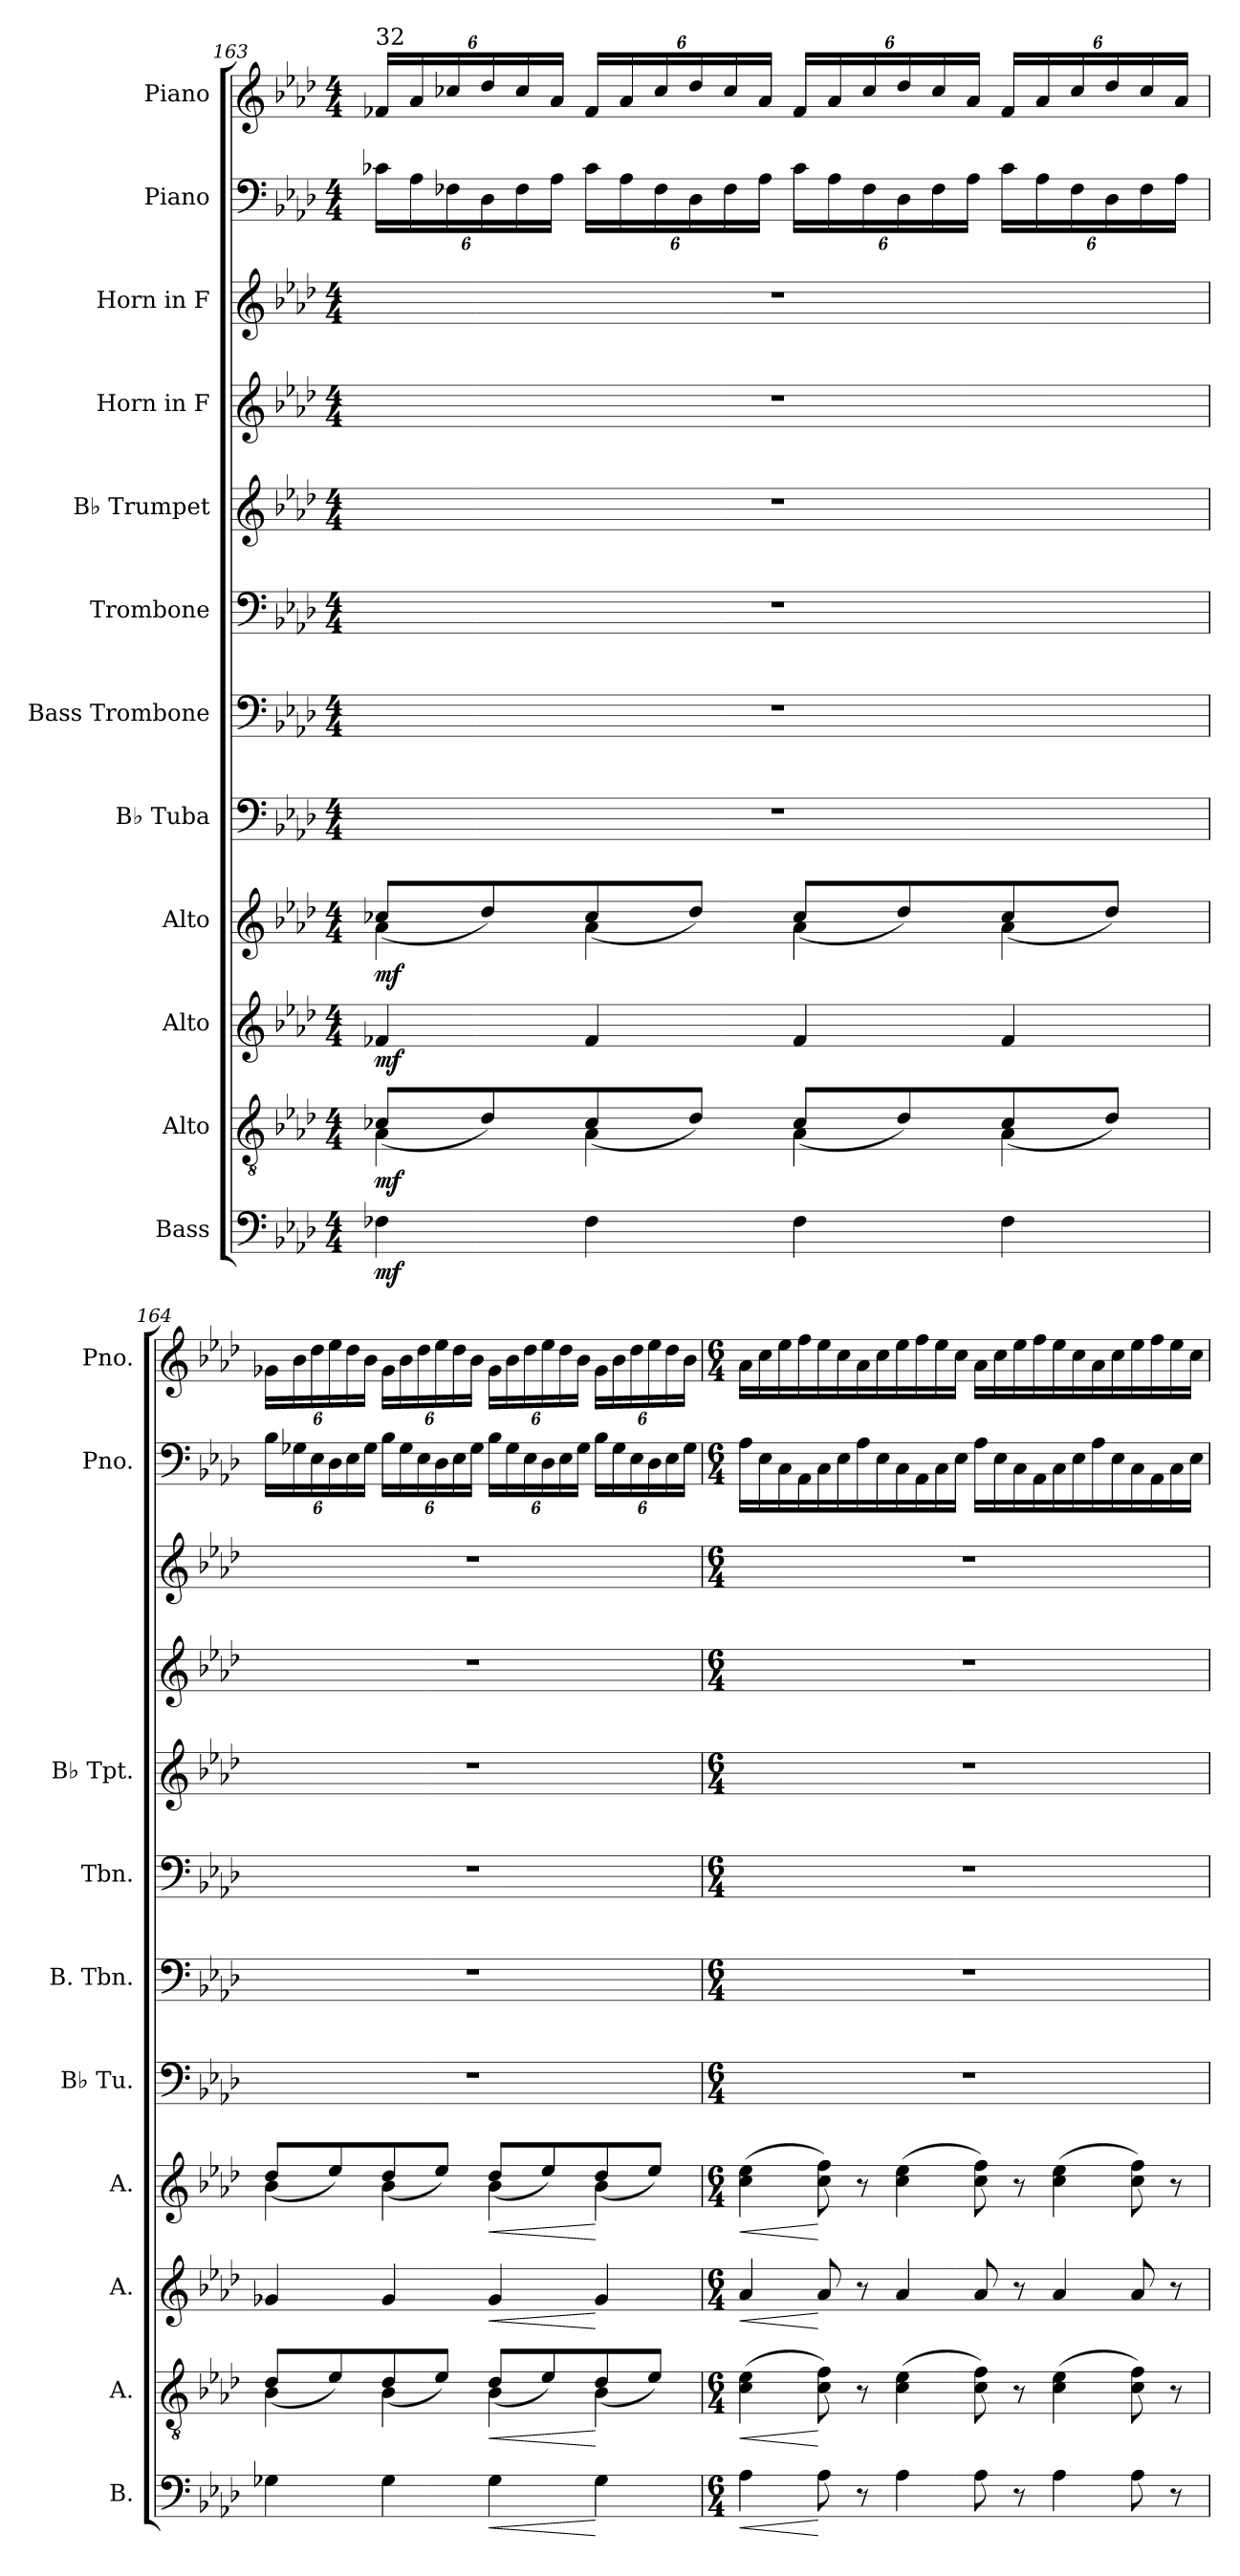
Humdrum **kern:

**kern	**dynam	**kern	**dynam	**kern	**dynam	**kern	**dynam	**kern	**kern	**kern	**kern	**kern	**kern	**kern	**kern
*part12	*part12	*part11	*part11	*part10	*part10	*part9	*part9	*part8	*part7	*part6	*part5	*part4	*part3	*part2	*part1
*staff12	*staff12	*staff11	*staff11	*staff10	*staff10	*staff9	*staff9	*staff8	*staff7	*staff6	*staff5	*staff4	*staff3	*staff2	*staff1
*I"Bass	*	*I"Alto	*	*I"Alto	*	*I"Alto	*	*I"B♭ Tuba	*I"Bass Trombone	*I"Trombone	*I"B♭ Trumpet	*I"Horn in F	*I"Horn in F	*I"Piano	*I"Piano
*I'B.	*	*I'A.	*	*I'A.	*	*I'A.	*	*I'B♭ Tu.	*I'B. Tbn.	*I'Tbn.	*I'B♭ Tpt.	*	*	*I'Pno.	*I'Pno.
!!LO:PB:g=z
*clefF4	*	*clefGv2	*	*clefG2	*	*clefG2	*	*clefF4	*clefF4	*clefF4	*clefG2	*clefG2	*clefG2	*clefF4	*clefG2
*	*	*	*	*	*	*	*	*	*	*	*ITrd1c2	*ITrd4c7	*ITrd4c7	*	*
*k[b-e-a-d-]	*	*k[b-e-a-d-]	*	*k[b-e-a-d-]	*	*k[b-e-a-d-]	*	*k[b-e-a-d-]	*k[b-e-a-d-]	*k[b-e-a-d-]	*k[b-e-a-d-g-c-]	*k[b-e-a-d-g-]	*k[b-e-a-d-g-]	*k[b-e-a-d-]	*k[b-e-a-d-]
*M4/4	*	*M4/4	*	*M4/4	*	*M4/4	*	*M4/4	*M4/4	*M4/4	*M4/4	*M4/4	*M4/4	*M4/4	*M4/4
=163	=163	=163	=163	=163	=163	=163	=163	=163	=163	=163	=163	=163	=163	=163	=163
*	*	*^	*	*	*	*^	*	*	*	*	*	*	*	*	*
*	*	*	*	*	*	*	*	*	*	*	*	*	*	*	*	*Xbrackettup	*Xbrackettup
!	!	!	!	!	!	!	!	!	!	!	!	!	!	!	!	!	!LO:TX:a:t=32
!	!LO:DY:b	!	!	!LO:DY:b	!	!LO:DY:b	!	!	!LO:DY:b	!	!	!	!	!	!	!	!
4F-X\	mf	4A-\	(8c-X/L	mf	4f-X/	mf	4a-\	(8cc-X/L	mf	1r	1r	1r	1r	1r	1r	24c-X\LL	24f-X/LL
.	.	.	.	.	.	.	.	.	.	.	.	.	.	.	.	24A-\	24a-/
.	.	.	.	.	.	.	.	.	.	.	.	.	.	.	.	24F-X\	24cc-X/
.	.	.	8d-/)	.	.	.	.	8dd-/)	.	.	.	.	.	.	.	24D-\	24dd-/
.	.	.	.	.	.	.	.	.	.	.	.	.	.	.	.	24F-\	24cc-/
.	.	.	.	.	.	.	.	.	.	.	.	.	.	.	.	24A-\JJ	24a-/JJ
4F-\	.	4A-\	(8c-/	.	4f-/	.	4a-\	(8cc-/	.	.	.	.	.	.	.	24c-\LL	24f-/LL
.	.	.	.	.	.	.	.	.	.	.	.	.	.	.	.	24A-\	24a-/
.	.	.	.	.	.	.	.	.	.	.	.	.	.	.	.	24F-\	24cc-/
.	.	.	8d-/J)	.	.	.	.	8dd-/J)	.	.	.	.	.	.	.	24D-\	24dd-/
.	.	.	.	.	.	.	.	.	.	.	.	.	.	.	.	24F-\	24cc-/
.	.	.	.	.	.	.	.	.	.	.	.	.	.	.	.	24A-\JJ	24a-/JJ
4F-\	.	4A-\	(8c-/L	.	4f-/	.	4a-\	(8cc-/L	.	.	.	.	.	.	.	24c-\LL	24f-/LL
.	.	.	.	.	.	.	.	.	.	.	.	.	.	.	.	24A-\	24a-/
.	.	.	.	.	.	.	.	.	.	.	.	.	.	.	.	24F-\	24cc-/
.	.	.	8d-/)	.	.	.	.	8dd-/)	.	.	.	.	.	.	.	24D-\	24dd-/
.	.	.	.	.	.	.	.	.	.	.	.	.	.	.	.	24F-\	24cc-/
.	.	.	.	.	.	.	.	.	.	.	.	.	.	.	.	24A-\JJ	24a-/JJ
4F-\	.	4A-\	(8c-/	.	4f-/	.	4a-\	(8cc-/	.	.	.	.	.	.	.	24c-\LL	24f-/LL
.	.	.	.	.	.	.	.	.	.	.	.	.	.	.	.	24A-\	24a-/
.	.	.	.	.	.	.	.	.	.	.	.	.	.	.	.	24F-\	24cc-/
.	.	.	8d-/J)	.	.	.	.	8dd-/J)	.	.	.	.	.	.	.	24D-\	24dd-/
.	.	.	.	.	.	.	.	.	.	.	.	.	.	.	.	24F-\	24cc-/
.	.	.	.	.	.	.	.	.	.	.	.	.	.	.	.	24A-\JJ	24a-/JJ
!!LO:PB:g=z
=164	=164	=164	=164	=164	=164	=164	=164	=164	=164	=164	=164	=164	=164	=164	=164	=164	=164
4G-X\	.	4B-\	(8d-/L	.	4g-X/	.	4b-\	(8dd-/L	.	1r	1r	1r	1r	1r	1r	24B-\LL	24g-X\LL
.	.	.	.	.	.	.	.	.	.	.	.	.	.	.	.	24G-X\	24b-\
.	.	.	.	.	.	.	.	.	.	.	.	.	.	.	.	24E-\	24dd-\
.	.	.	8e-/)	.	.	.	.	8ee-/)	.	.	.	.	.	.	.	24D-\	24ee-\
.	.	.	.	.	.	.	.	.	.	.	.	.	.	.	.	24E-\	24dd-\
.	.	.	.	.	.	.	.	.	.	.	.	.	.	.	.	24G-\JJ	24b-\JJ
4G-\	.	4B-\	(8d-/	.	4g-/	.	4b-\	(8dd-/	.	.	.	.	.	.	.	24B-\LL	24g-\LL
.	.	.	.	.	.	.	.	.	.	.	.	.	.	.	.	24G-\	24b-\
.	.	.	.	.	.	.	.	.	.	.	.	.	.	.	.	24E-\	24dd-\
.	.	.	8e-/J)	.	.	.	.	8ee-/J)	.	.	.	.	.	.	.	24D-\	24ee-\
.	.	.	.	.	.	.	.	.	.	.	.	.	.	.	.	24E-\	24dd-\
.	.	.	.	.	.	.	.	.	.	.	.	.	.	.	.	24G-\JJ	24b-\JJ
!	!LO:HP:b	!	!	!LO:HP:b	!	!LO:HP:b	!	!	!LO:HP:b	!	!	!	!	!	!	!	!
4G-\	<	4B-\	(8d-/L	<	4g-/	<	4b-\	(8dd-/L	<	.	.	.	.	.	.	24B-\LL	24g-\LL
.	.	.	.	.	.	.	.	.	.	.	.	.	.	.	.	24G-\	24b-\
.	.	.	.	.	.	.	.	.	.	.	.	.	.	.	.	24E-\	24dd-\
.	.	.	8e-/)	.	.	.	.	8ee-/)	.	.	.	.	.	.	.	24D-\	24ee-\
.	.	.	.	.	.	.	.	.	.	.	.	.	.	.	.	24E-\	24dd-\
.	.	.	.	.	.	.	.	.	.	.	.	.	.	.	.	24G-\JJ	24b-\JJ
4G-\	[	4B-\	(8d-/	[	4g-/	[	4b-\	(8dd-/	[	.	.	.	.	.	.	24B-\LL	24g-\LL
.	.	.	.	.	.	.	.	.	.	.	.	.	.	.	.	24G-\	24b-\
.	.	.	.	.	.	.	.	.	.	.	.	.	.	.	.	24E-\	24dd-\
.	.	.	8e-/J)	.	.	.	.	8ee-/J)	.	.	.	.	.	.	.	24D-\	24ee-\
.	.	.	.	.	.	.	.	.	.	.	.	.	.	.	.	24E-\	24dd-\
.	.	.	.	.	.	.	.	.	.	.	.	.	.	.	.	24G-\JJ	24b-\JJ
*	*	*v	*v	*	*	*	*v	*v	*	*	*	*	*	*	*	*	*
!!LO:PB:g=z
=165	=165	=165	=165	=165	=165	=165	=165	=165	=165	=165	=165	=165	=165	=165	=165
*M6/4	*	*M6/4	*	*M6/4	*	*M6/4	*	*M6/4	*M6/4	*M6/4	*M6/4	*M6/4	*M6/4	*M6/4	*M6/4
!	!LO:HP:b	!	!LO:HP:b	!	!LO:HP:b	!	!LO:HP:b	!	!	!	!	!	!	!	!
4A-\	<	(4c\ 4e-\	<	4a-/	<	(4cc\ 4ee-\	<	1.r	1.r	1.r	1.r	1.r	1.r	16A-\LL	16a-\LL
.	.	.	.	.	.	.	.	.	.	.	.	.	.	16E-\	16cc\
.	.	.	.	.	.	.	.	.	.	.	.	.	.	16C\	16ee-\
.	.	.	.	.	.	.	.	.	.	.	.	.	.	16AA-\	16ff\
8A-\	[	8c\ 8f\)	[	8a-/	[	8cc\ 8ff\)	[	.	.	.	.	.	.	16C\	16ee-\
.	.	.	.	.	.	.	.	.	.	.	.	.	.	16E-\	16cc\
8r	.	8r	.	8r	.	8r	.	.	.	.	.	.	.	16A-\	16a-\
.	.	.	.	.	.	.	.	.	.	.	.	.	.	16E-\	16cc\
4A-\	.	(4c\ 4e-\	.	4a-/	.	(4cc\ 4ee-\	.	.	.	.	.	.	.	16C\	16ee-\
.	.	.	.	.	.	.	.	.	.	.	.	.	.	16AA-\	16ff\
.	.	.	.	.	.	.	.	.	.	.	.	.	.	16C\	16ee-\
.	.	.	.	.	.	.	.	.	.	.	.	.	.	16E-\JJ	16cc\JJ
8A-\	.	8c\ 8f\)	.	8a-/	.	8cc\ 8ff\)	.	.	.	.	.	.	.	16A-\LL	16a-\LL
.	.	.	.	.	.	.	.	.	.	.	.	.	.	16E-\	16cc\
8r	.	8r	.	8r	.	8r	.	.	.	.	.	.	.	16C\	16ee-\
.	.	.	.	.	.	.	.	.	.	.	.	.	.	16AA-\	16ff\
4A-\	.	(4c\ 4e-\	.	4a-/	.	(4cc\ 4ee-\	.	.	.	.	.	.	.	16C\	16ee-\
.	.	.	.	.	.	.	.	.	.	.	.	.	.	16E-\	16cc\
.	.	.	.	.	.	.	.	.	.	.	.	.	.	16A-\	16a-\
.	.	.	.	.	.	.	.	.	.	.	.	.	.	16E-\	16cc\
8A-\	.	8c\ 8f\)	.	8a-/	.	8cc\ 8ff\)	.	.	.	.	.	.	.	16C\	16ee-\
.	.	.	.	.	.	.	.	.	.	.	.	.	.	16AA-\	16ff\
8r	.	8r	.	8r	.	8r	.	.	.	.	.	.	.	16C\	16ee-\
.	.	.	.	.	.	.	.	.	.	.	.	.	.	16E-\JJ	16cc\JJ
=	=	=	=	=	=	=	=	=	=	=	=	=	=	=	=
*-	*-	*-	*-	*-	*-	*-	*-	*-	*-	*-	*-	*-	*-	*-	*-
